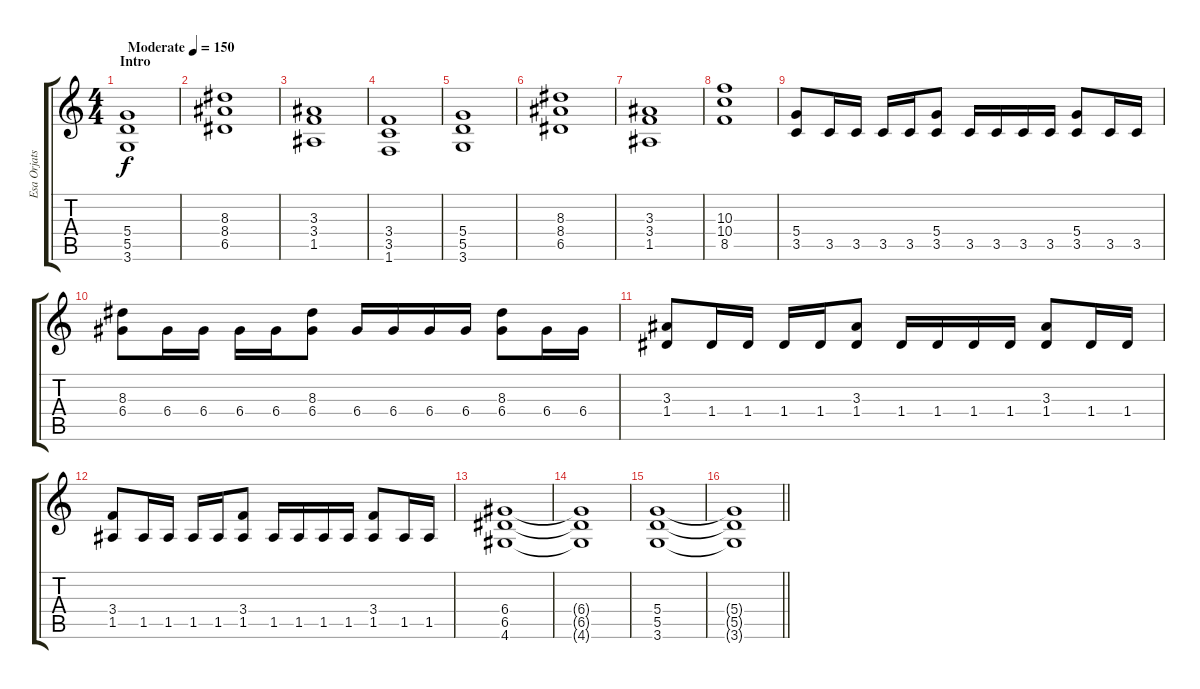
\track ("Esa Orjatsalo" "Esa Orjats") {instrument distortionguitar}
\staff {score tabs}
\tuning (E4 B3 G3 D3 A2 E2) {hide}
\ts (4 4)
\section ("" "Intro")
\tempo (150 "Moderate")
\clef g2
\ks c
(5.4 5.5 3.6).1{dy f instrument distortionguitar} |
(8.3 8.4 6.5).1 |
(3.3 3.4 1.5).1 |
(3.4 3.5 1.6).1 |
(5.4 5.5 3.6).1 |
(8.3 8.4 6.5).1 |
(3.3 3.4 1.5).1 |
(10.3 10.4 8.5).1 |
(5.4 3.5).8 3.5.16 3.5.16 3.5.16 3.5.16 (5.4 3.5).8 3.5.16 3.5.16 3.5.16 3.5.16 (5.4 3.5).8 3.5.16 3.5.16 |
(8.3 6.4).8 6.4.16 6.4.16 6.4.16 6.4.16 (8.3 6.4).8 6.4.16 6.4.16 6.4.16 6.4.16 (8.3 6.4).8 6.4.16 6.4.16 |
(3.3 1.4).8 1.4.16 1.4.16 1.4.16 1.4.16 (3.3 1.4).8 1.4.16 1.4.16 1.4.16 1.4.16 (3.3 1.4).8 1.4.16 1.4.16 |
(3.4 1.5).8 1.5.16 1.5.16 1.5.16 1.5.16 (3.4 1.5).8 1.5.16 1.5.16 1.5.16 1.5.16 (3.4 1.5).8 1.5.16 1.5.16 |
(6.4 6.5 4.6).1 |
(6.4{t} 6.5{t} 4.6{t}).1 |
(5.4 5.5 3.6).1 |
\barLineRight lightlight
(5.4{t} 5.5{t} 3.6{t}).1
